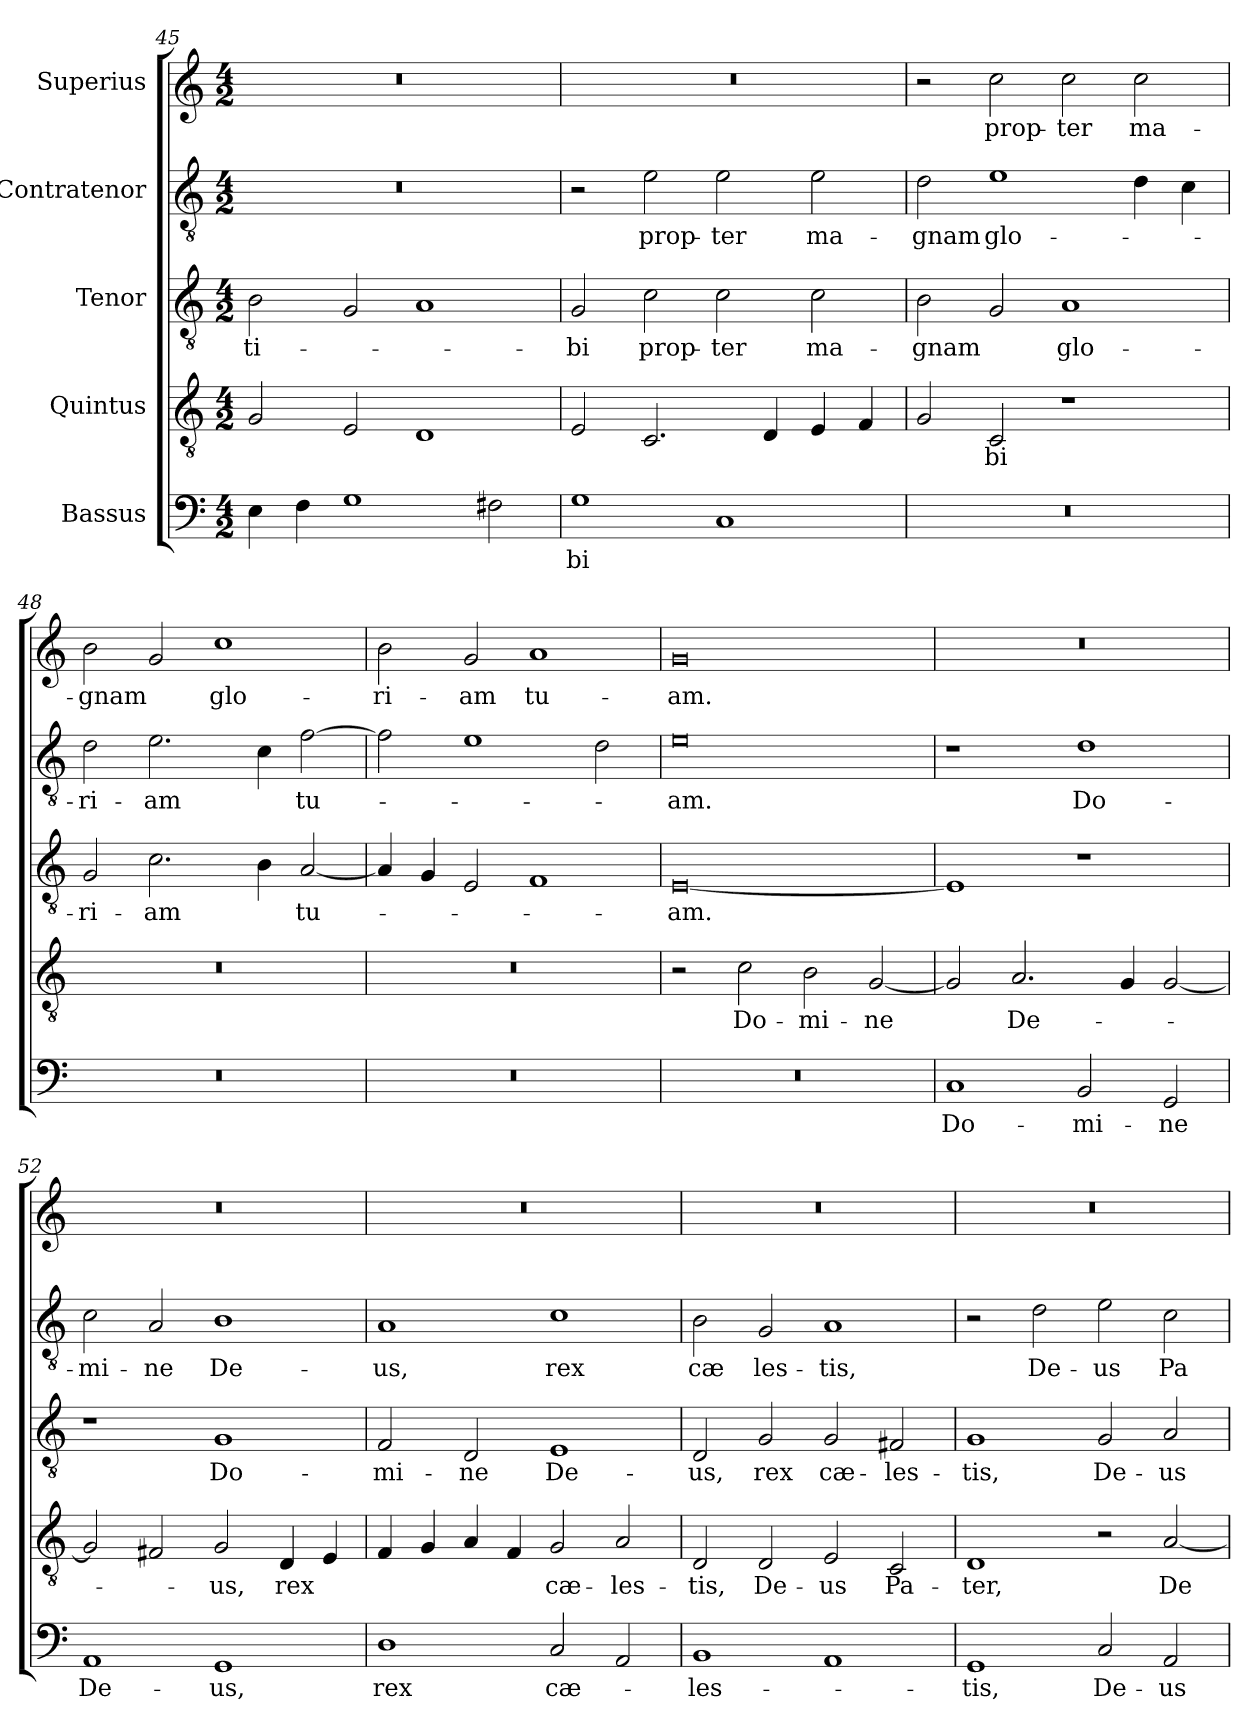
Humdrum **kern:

**kern	**text	**kern	**text	**kern	**text	**kern	**text	**kern	**text
*part5	*part5	*part4	*part4	*part3	*part3	*part2	*part2	*part1	*part1
*staff5	*staff5	*staff4	*staff4	*staff3	*staff3	*staff2	*staff2	*staff1	*staff1
*I"Bassus	*	*I"Quintus	*	*I"Tenor	*	*I"Contratenor	*	*I"Superius	*
*clefF4	*	*clefGv2	*	*clefGv2	*	*clefGv2	*	*clefG2	*
*k[]	*	*k[]	*	*k[]	*	*k[]	*	*k[]	*
*M4/2	*	*M4/2	*	*M4/2	*	*M4/2	*	*M4/2	*
=45	=45	=45	=45	=45	=45	=45	=45	=45	=45
4E\	.	2G/	.	2B\	ti-	0r	.	0r	.
4F\	.	.	.	.	.	.	.	.	.
1G\	.	2E/	.	2G/	.	.	.	.	.
.	.	1D/	.	1A/	.	.	.	.	.
2F#X\	.	.	.	.	.	.	.	.	.
=46	=46	=46	=46	=46	=46	=46	=46	=46	=46
1G\	-bi	2E/	.	2G/	-bi	2r	.	0r	.
.	.	2.C/	.	2c\	prop-	2e\	prop-	.	.
1C/	.	.	.	2c\	-ter	2e\	-ter	.	.
.	.	4D/	.	.	.	.	.	.	.
.	.	4E/	.	2c\	ma-	2e\	ma-	.	.
.	.	4F/	.	.	.	.	.	.	.
=47	=47	=47	=47	=47	=47	=47	=47	=47	=47
0r	.	2G/	.	2B\	-gnam	2d\	-gnam	2r	.
.	.	2C/	-bi	2G/	.	1e/	glo-	2cc\	prop-
.	.	1r	.	1A/	glo-	.	.	2cc\	-ter
.	.	.	.	.	.	4d\	.	2cc\	ma-
.	.	.	.	.	.	4c\	.	.	.
=48	=48	=48	=48	=48	=48	=48	=48	=48	=48
0r	.	0r	.	2G/	-ri-	2d\	-ri-	2b\	-gnam
.	.	.	.	2.c\	-am	2.e\	-am	2g/	.
.	.	.	.	.	.	.	.	1cc\	glo-
.	.	.	.	4B\	.	4c\	.	.	.
.	.	.	.	[2A/	tu-	[2f\	tu-	.	.
=49	=49	=49	=49	=49	=49	=49	=49	=49	=49
0r	.	0r	.	4A/]	.	2f\]	.	2b\	-ri-
.	.	.	.	4G/	.	.	.	.	.
.	.	.	.	2E/	.	1e/	.	2g/	-am
.	.	.	.	1F/	.	.	.	1a/	tu-
.	.	.	.	.	.	2d\	.	.	.
=50	=50	=50	=50	=50	=50	=50	=50	=50	=50
0r	.	2r	.	[0E/	-am.	0e\	-am.	0g/	-am.
.	.	2c\	Do-	.	.	.	.	.	.
.	.	2B\	-mi-	.	.	.	.	.	.
.	.	[2G/	-ne	.	.	.	.	.	.
=51	=51	=51	=51	=51	=51	=51	=51	=51	=51
1C/	Do-	2G/]	.	1E/]	.	1r	.	0r	.
.	.	2.A/	De-	.	.	.	.	.	.
2BB/	-mi-	.	.	1r	.	1d/	Do-	.	.
.	.	4G/	.	.	.	.	.	.	.
2GG/	-ne	[2G/	.	.	.	.	.	.	.
=52	=52	=52	=52	=52	=52	=52	=52	=52	=52
1AA/	De-	2G/]	.	1r	.	2c\	-mi-	0r	.
.	.	2F#X/	.	.	.	2A/	-ne	.	.
1GG/	-us,	2G/	-us,	1G/	Do-	1B\	De-	.	.
.	.	4D/	rex	.	.	.	.	.	.
.	.	4E/	.	.	.	.	.	.	.
=53	=53	=53	=53	=53	=53	=53	=53	=53	=53
1D\	rex	4F/	.	2F/	-mi-	1A/	-us,	0r	.
.	.	4G/	.	.	.	.	.	.	.
.	.	4A/	.	2D/	-ne	.	.	.	.
.	.	4F/	.	.	.	.	.	.	.
2C/	cæ-	2G/	cæ-	1E/	De-	1c/	rex	.	.
2AA/	.	2A/	-les-	.	.	.	.	.	.
=54	=54	=54	=54	=54	=54	=54	=54	=54	=54
1BB/	-les-	2D/	-tis,	2D/	-us,	2B\	cæ	0r	.
.	.	2D/	De-	2G/	rex	2G/	les-	.	.
1AA/	.	2E/	-us	2G/	cæ-	1A/	-tis,	.	.
.	.	2C/	Pa-	2F#X/	-les-	.	.	.	.
=55	=55	=55	=55	=55	=55	=55	=55	=55	=55
1GG/	-tis,	1D/	-ter,	1G/	-tis,	2r	.	0r	.
.	.	.	.	.	.	2d\	De-	.	.
2C/	De-	2r	.	2G/	De-	2e\	-us	.	.
2AA/	-us	[2A/	De-	2A/	-us	2c\	Pa-	.	.
=	=	=	=	=	=	=	=	=	=
*-	*-	*-	*-	*-	*-	*-	*-	*-	*-
